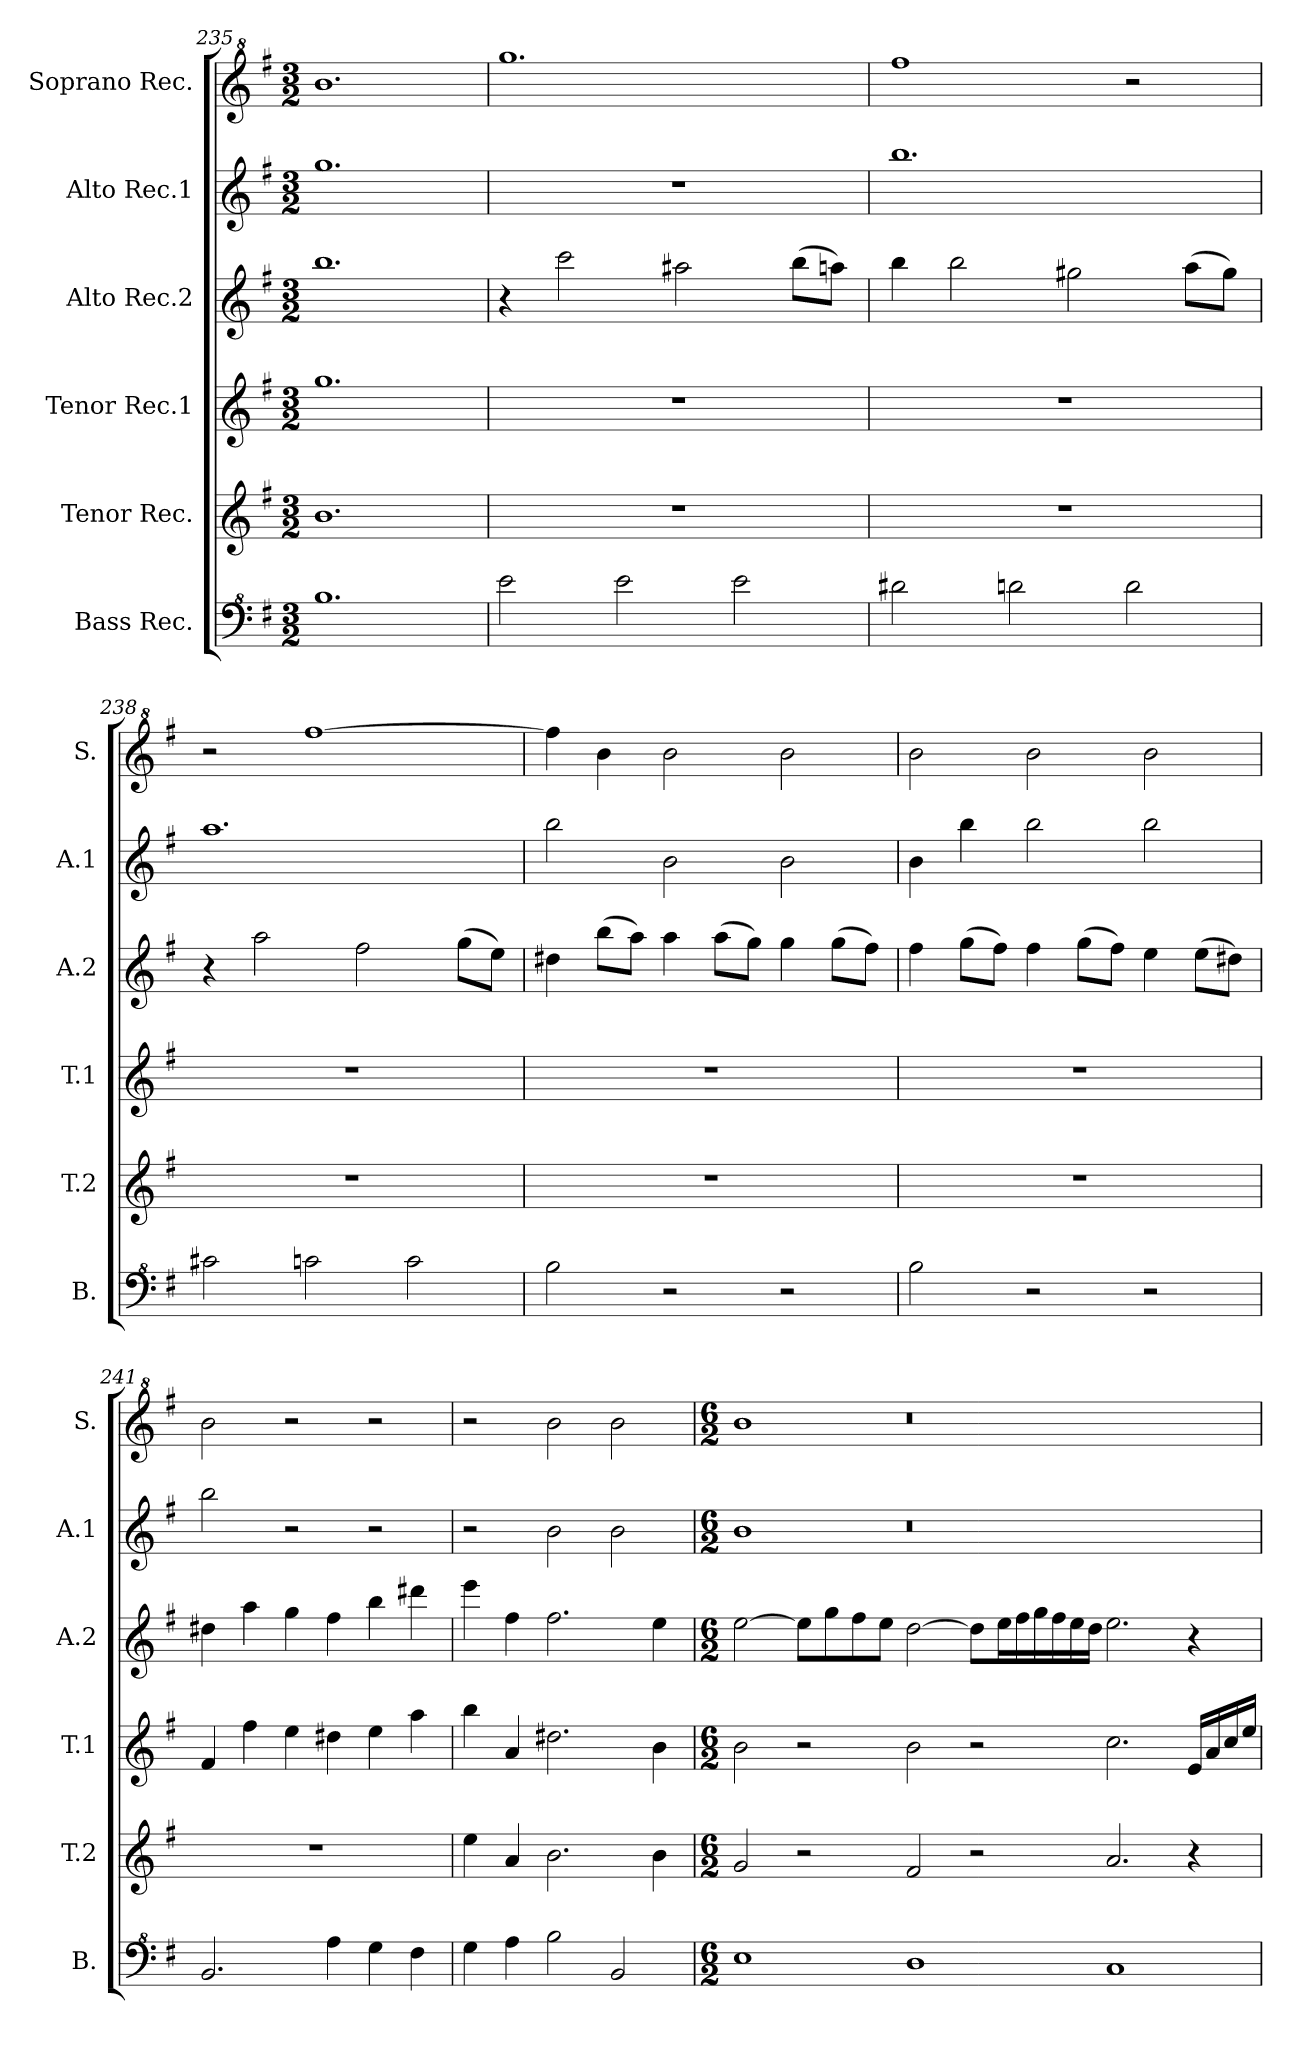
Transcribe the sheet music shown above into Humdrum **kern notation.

**kern	**kern	**kern	**kern	**kern	**kern
*part6	*part5	*part4	*part3	*part2	*part1
*staff6	*staff5	*staff4	*staff3	*staff2	*staff1
*I"Bass Rec.	*I"Tenor Rec.	*I"Tenor Rec.1	*I"Alto Rec.2	*I"Alto Rec.1	*I"Soprano Rec.
*I'B.	*I'T.2	*I'T.1	*I'A.2	*I'A.1	*I'S.
*clefF^4	*clefG2	*clefG2	*clefG2	*clefG2	*clefG^2
*k[f#]	*k[f#]	*k[f#]	*k[f#]	*k[f#]	*k[f#]
*M3/2	*M3/2	*M3/2	*M3/2	*M3/2	*M3/2
=235	=235	=235	=235	=235	=235
1.b	1.b	1.gg	1.bb	1.gg	1.bb
=236	=236	=236	=236	=236	=236
2ee\	1.r	1.r	4r	1.r	1.ggg
.	.	.	2ccc\	.	.
2ee\	.	.	.	.	.
.	.	.	2aa#X\	.	.
2ee\	.	.	.	.	.
.	.	.	(>8bb\L	.	.
.	.	.	8aan\J)	.	.
=237	=237	=237	=237	=237	=237
2dd#X\	1.r	1.r	4bb\	1.bb	1fff#
.	.	.	2bb\	.	.
2ddn\	.	.	.	.	.
.	.	.	2gg#X\	.	.
2dd\	.	.	.	.	2r
.	.	.	(>8aa\L	.	.
.	.	.	8gg#\J)	.	.
!!LO:LB:g=z
=238	=238	=238	=238	=238	=238
2cc#X\	1.r	1.r	4r	1.aa	2r
.	.	.	2aa\	.	.
2ccn\	.	.	.	.	[1fff#
.	.	.	2ff#\	.	.
2cc\	.	.	.	.	.
.	.	.	(>8gg\L	.	.
.	.	.	8ee\J)	.	.
=239	=239	=239	=239	=239	=239
2b\	1.r	1.r	4dd#X\	2bb\	4fff#\]
.	.	.	(>8bb\L	.	4bb\
.	.	.	8aa\J)	.	.
2r	.	.	4aa\	2b\	2bb\
.	.	.	(>8aa\L	.	.
.	.	.	8gg\J)	.	.
2r	.	.	4gg\	2b\	2bb\
.	.	.	(>8gg\L	.	.
.	.	.	8ff#\J)	.	.
=240	=240	=240	=240	=240	=240
2b\	1.r	1.r	4ff#\	4b\	2bb\
.	.	.	(>8gg\L	4bb\	.
.	.	.	8ff#\J)	.	.
2r	.	.	4ff#\	2bb\	2bb\
.	.	.	(>8gg\L	.	.
.	.	.	8ff#\J)	.	.
2r	.	.	4ee\	2bb\	2bb\
.	.	.	(>8ee\L	.	.
.	.	.	8dd#X\J)	.	.
=241	=241	=241	=241	=241	=241
2.B/	1.r	4f#/	4dd#X\	2bb\	2bb\
.	.	4ff#\	4aa\	.	.
.	.	4ee\	4gg\	2r	2r
4a\	.	4dd#X\	4ff#\	.	.
4g\	.	4ee\	4bb\	2r	2r
4f#\	.	4aa\	4ddd#X\	.	.
=242	=242	=242	=242	=242	=242
4g\	4ee\	4bb\	4eee\	2r	2r
4a\	4a/	4a/	4ff#\	.	.
2b\	2.b\	2.dd#X\	2.ff#\	2b\	2bb\
2B/	.	.	.	2b\	2bb\
.	4b\	4b\	4ee\	.	.
=243	=243	=243	=243	=243	=243
*M6/2	*M6/2	*M6/2	*M6/2	*M6/2	*M6/2
1e	2g/	2b\	[2ee\	1b	1bb
.	2r	2r	8ee\L]	.	.
.	.	.	8gg\	.	.
.	.	.	8ff#\	.	.
.	.	.	8ee\J	.	.
1d	2f#/	2b\	[2dd\	0r	0r
.	2r	2r	8dd\L]	.	.
.	.	.	16ee\L	.	.
.	.	.	16ff#\	.	.
.	.	.	16gg\	.	.
.	.	.	16ff#\	.	.
.	.	.	16ee\	.	.
.	.	.	16dd\JJ	.	.
1c	2.a/	2.cc\	2.ee\	.	.
.	4r	16e/LL	4r	.	.
.	.	16a/	.	.	.
.	.	16cc/	.	.	.
.	.	16ee/JJ	.	.	.
=	=	=	=	=	=
*-	*-	*-	*-	*-	*-
